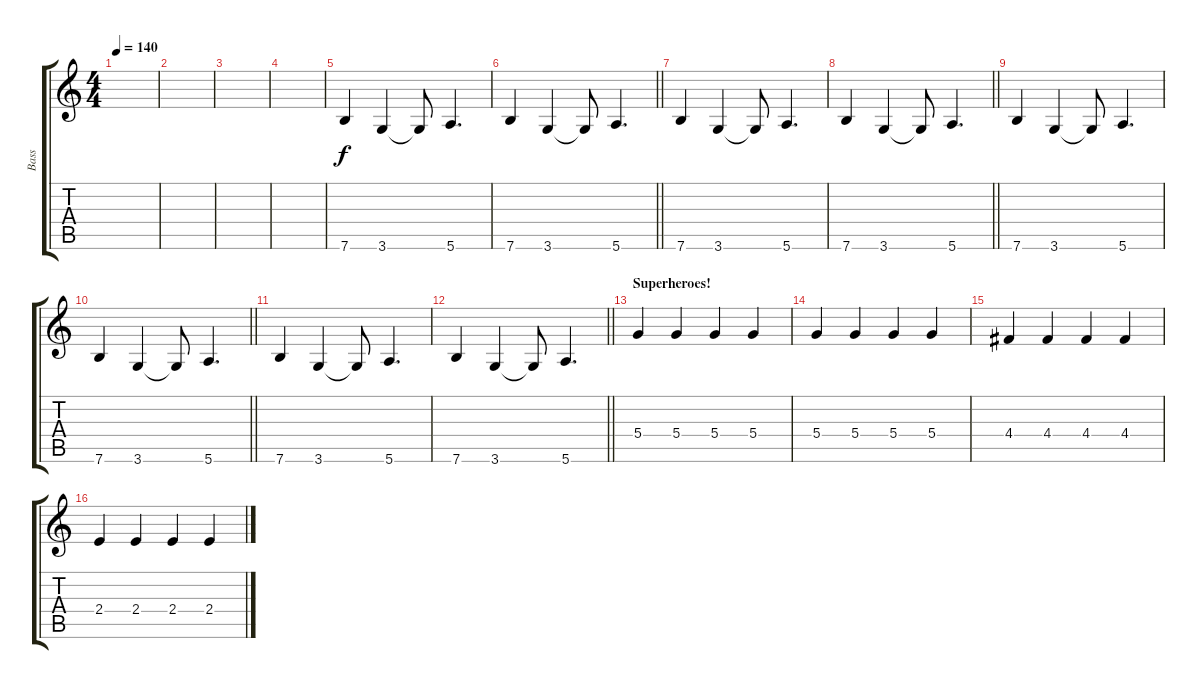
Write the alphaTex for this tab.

\track ("Bass" "Bass") {instrument fretlessbass}
\staff {score tabs}
\tuning (E4 B3 G3 D3 A2 E2) {hide}
\ts (4 4)
\tempo 140
\clef g2
\ks c
|
|
|
|
7.6.4 3.6.4 3.6{t}.8 5.6.4{d} |
\barLineRight lightlight
7.6.4 3.6.4 3.6{t}.8 5.6.4{d} |
7.6.4 3.6.4 3.6{t}.8 5.6.4{d} |
\barLineRight lightlight
7.6.4 3.6.4 3.6{t}.8 5.6.4{d} |
7.6.4 3.6.4 3.6{t}.8 5.6.4{d} |
\barLineRight lightlight
7.6.4 3.6.4 3.6{t}.8 5.6.4{d} |
7.6.4 3.6.4 3.6{t}.8 5.6.4{d} |
\barLineRight lightlight
7.6.4 3.6.4 3.6{t}.8 5.6.4{d} |
\section ("" "Superheroes!")
5.4.4 5.4.4 5.4.4 5.4.4 |
5.4.4 5.4.4 5.4.4 5.4.4 |
4.4.4 4.4.4 4.4.4 4.4.4 |
2.4.4 2.4.4 2.4.4 2.4.4
